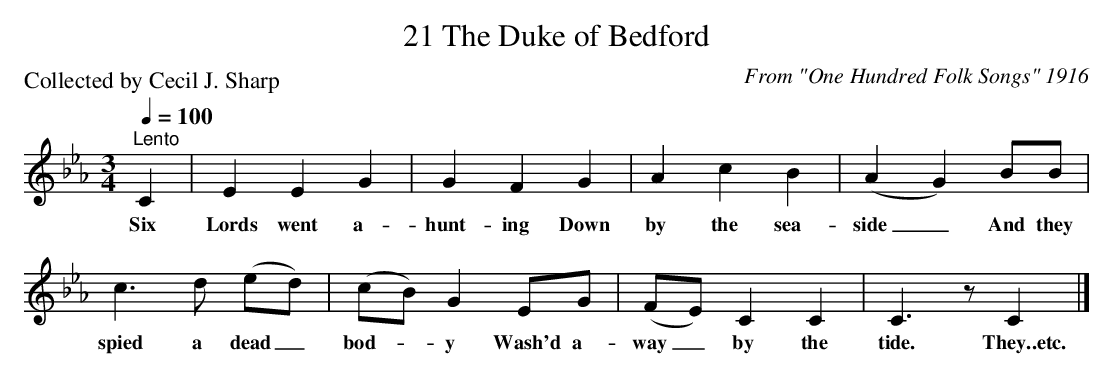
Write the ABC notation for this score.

X:1
T:21 The Duke of Bedford
C:From "One Hundred Folk Songs" 1916
P:Collected by Cecil J. Sharp
Q:1/4=100
L:1/4
M:3/4
K:Cm
"^Lento" C | E E G | G F G | A c B | (A G) B/B/ |$ c3/2 d/ (e/d/) | (c/B/) G E/G/ | (F/E/) C C |
w: Six|Lords went a-|hunt- ing Down|by the sea-|side _ And they|spied a dead _|bod- * y Wash'd a-|way _ by the|
C3/2 z/ C |]
w: tide. They..etc.|
